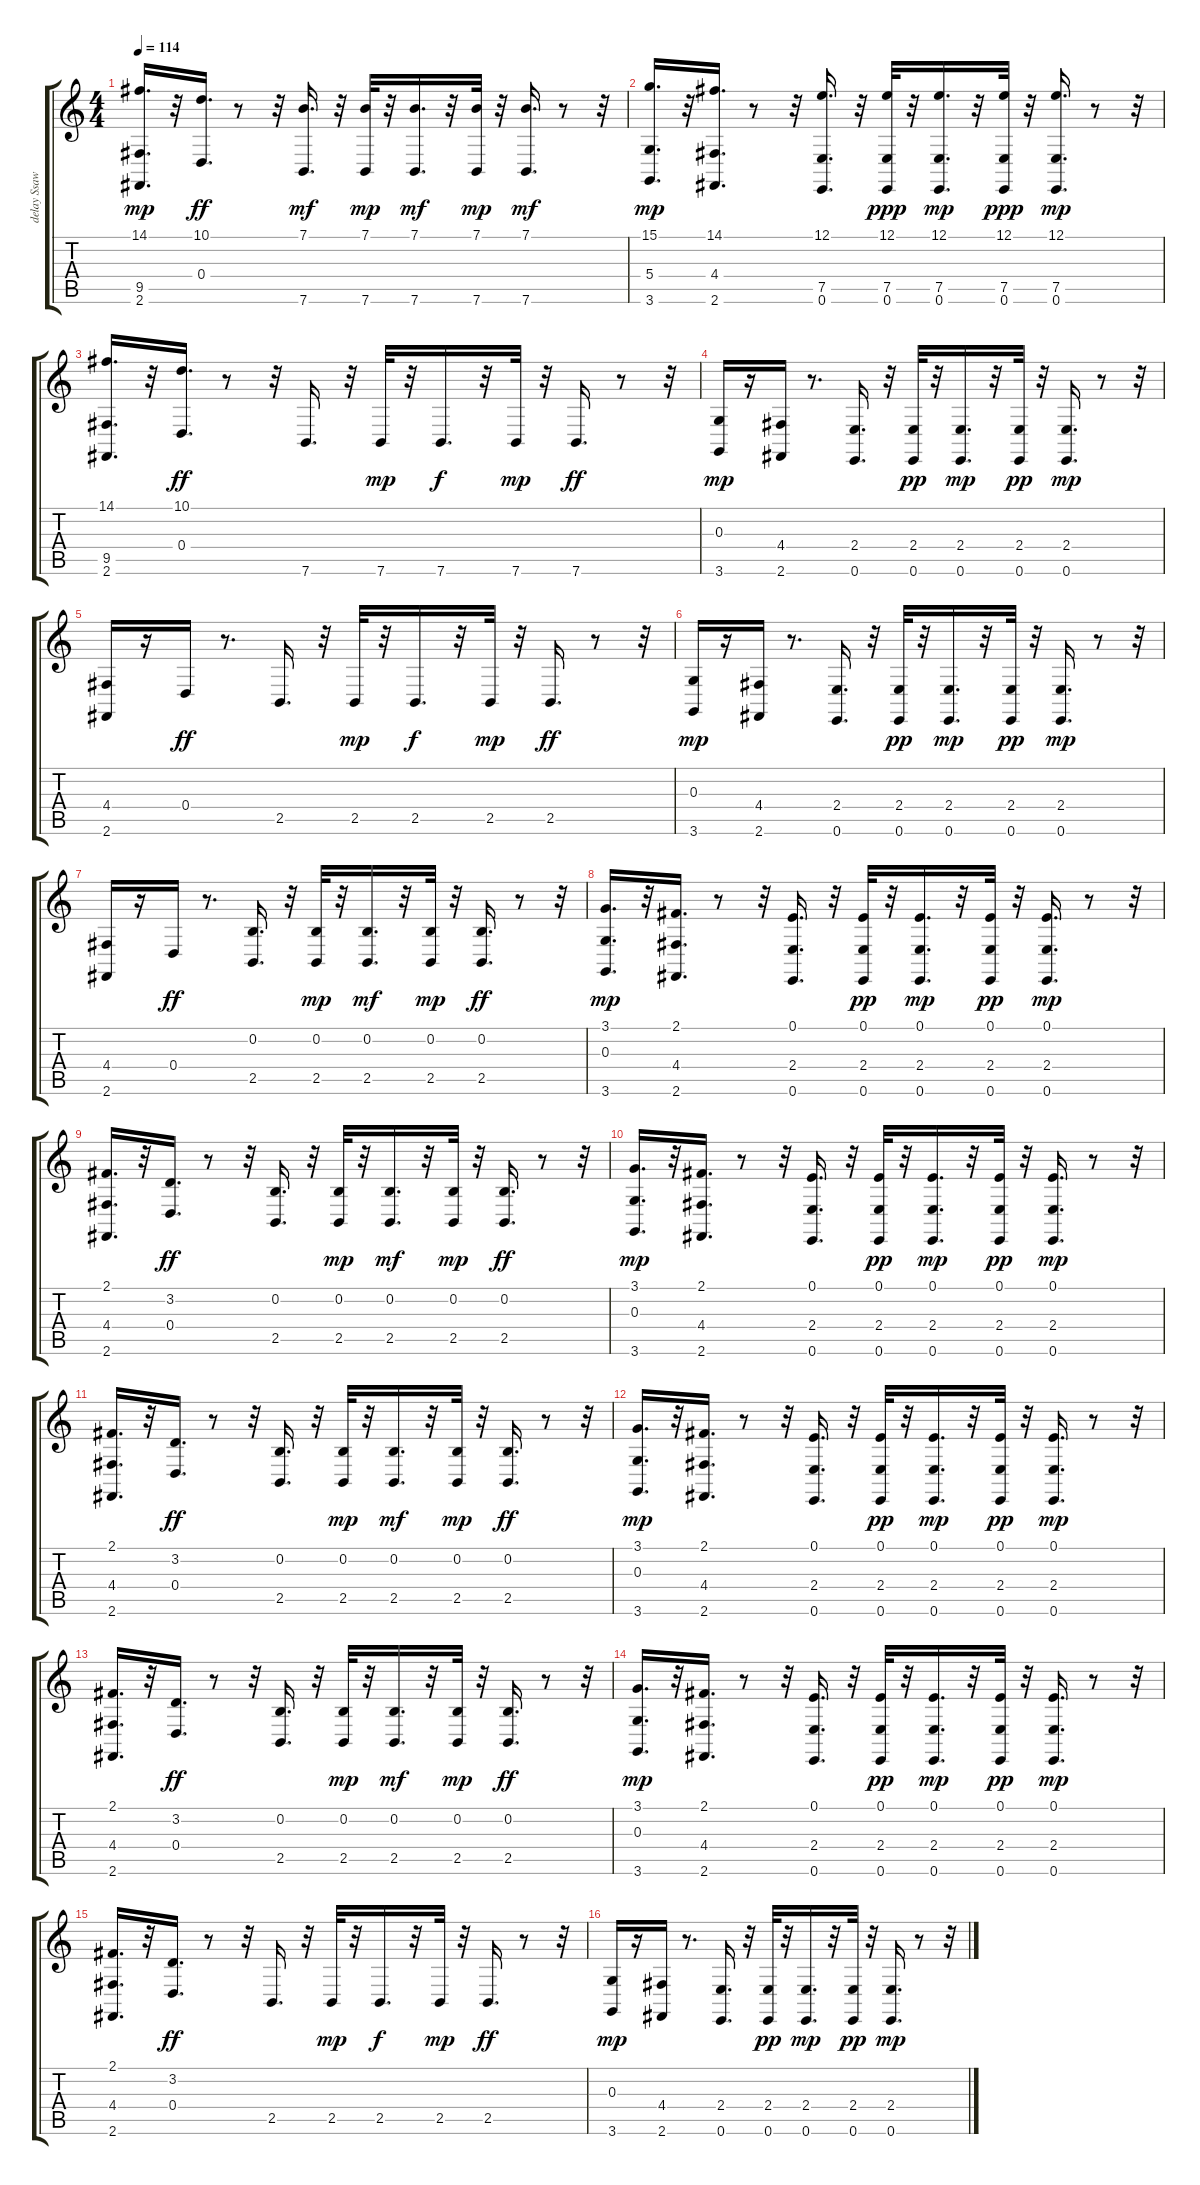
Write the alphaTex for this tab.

\track ("delay Ssaw3" "delay Ssaw") {instrument lead2sawtooth}
\staff {score tabs}
\tuning (E4 B3 G3 D3 A2 E2) {hide}
\ts (4 4)
\tempo 114
\clef g2
\ks c
(14.1 9.5 2.6).16{d dy mp} r.32 (10.1 0.4).16{d dy ff} r.8 r.32 (7.1 7.6).16{d dy mf} r.32 (7.1 7.6).32{dy mp} r.32 (7.1 7.6).16{d dy mf} r.32 (7.1 7.6).32{dy mp} r.32 (7.1 7.6).16{d dy mf} r.8 r.32 |
(15.1 5.4 3.6).16{d dy mp} r.32 (14.1 4.4 2.6).16{d} r.8 r.32 (12.1 7.5 0.6).16{d} r.32 (12.1 7.5 0.6).32{dy ppp} r.32 (12.1 7.5 0.6).16{d dy mp} r.32 (12.1 7.5 0.6).32{dy ppp} r.32 (12.1 7.5 0.6).16{d dy mp} r.8 r.32 |
(14.1 9.5 2.6).16{d} r.32 (10.1 0.4).16{d dy ff} r.8 r.32 7.6.16{d} r.32 7.6.32{dy mp} r.32 7.6.16{d dy f} r.32 7.6.32{dy mp} r.32 7.6.16{d dy ff} r.8 r.32 |
(0.3 3.6).16{dy mp} r.16 (4.4 2.6).16 r.8{d} (2.4 0.6).16{d} r.32 (2.4 0.6).32{dy pp} r.32 (2.4 0.6).16{d dy mp} r.32 (2.4 0.6).32{dy pp} r.32 (2.4 0.6).16{d dy mp} r.8 r.32 |
(4.4 2.6).16 r.16 0.4.16{dy ff} r.8{d} 2.5.16{d} r.32 2.5.32{dy mp} r.32 2.5.16{d dy f} r.32 2.5.32{dy mp} r.32 2.5.16{d dy ff} r.8 r.32 |
(0.3 3.6).16{dy mp} r.16 (4.4 2.6).16 r.8{d} (2.4 0.6).16{d} r.32 (2.4 0.6).32{dy pp} r.32 (2.4 0.6).16{d dy mp} r.32 (2.4 0.6).32{dy pp} r.32 (2.4 0.6).16{d dy mp} r.8 r.32 |
(4.4 2.6).16 r.16 0.4.16{dy ff} r.8{d} (0.2 2.5).16{d} r.32 (0.2 2.5).32{dy mp} r.32 (0.2 2.5).16{d dy mf} r.32 (0.2 2.5).32{dy mp} r.32 (0.2 2.5).16{d dy ff} r.8 r.32 |
(3.1 0.3 3.6).16{d dy mp} r.32 (2.1 4.4 2.6).16{d} r.8 r.32 (0.1 2.4 0.6).16{d} r.32 (0.1 2.4 0.6).32{dy pp} r.32 (0.1 2.4 0.6).16{d dy mp} r.32 (0.1 2.4 0.6).32{dy pp} r.32 (0.1 2.4 0.6).16{d dy mp} r.8 r.32 |
(2.1 4.4 2.6).16{d} r.32 (3.2 0.4).16{d dy ff} r.8 r.32 (0.2 2.5).16{d} r.32 (0.2 2.5).32{dy mp} r.32 (0.2 2.5).16{d dy mf} r.32 (0.2 2.5).32{dy mp} r.32 (0.2 2.5).16{d dy ff} r.8 r.32 |
(3.1 0.3 3.6).16{d dy mp} r.32 (2.1 4.4 2.6).16{d} r.8 r.32 (0.1 2.4 0.6).16{d} r.32 (0.1 2.4 0.6).32{dy pp} r.32 (0.1 2.4 0.6).16{d dy mp} r.32 (0.1 2.4 0.6).32{dy pp} r.32 (0.1 2.4 0.6).16{d dy mp} r.8 r.32 |
(2.1 4.4 2.6).16{d} r.32 (3.2 0.4).16{d dy ff} r.8 r.32 (0.2 2.5).16{d} r.32 (0.2 2.5).32{dy mp} r.32 (0.2 2.5).16{d dy mf} r.32 (0.2 2.5).32{dy mp} r.32 (0.2 2.5).16{d dy ff} r.8 r.32 |
(3.1 0.3 3.6).16{d dy mp} r.32 (2.1 4.4 2.6).16{d} r.8 r.32 (0.1 2.4 0.6).16{d} r.32 (0.1 2.4 0.6).32{dy pp} r.32 (0.1 2.4 0.6).16{d dy mp} r.32 (0.1 2.4 0.6).32{dy pp} r.32 (0.1 2.4 0.6).16{d dy mp} r.8 r.32 |
(2.1 4.4 2.6).16{d} r.32 (3.2 0.4).16{d dy ff} r.8 r.32 (0.2 2.5).16{d} r.32 (0.2 2.5).32{dy mp} r.32 (0.2 2.5).16{d dy mf} r.32 (0.2 2.5).32{dy mp} r.32 (0.2 2.5).16{d dy ff} r.8 r.32 |
(3.1 0.3 3.6).16{d dy mp} r.32 (2.1 4.4 2.6).16{d} r.8 r.32 (0.1 2.4 0.6).16{d} r.32 (0.1 2.4 0.6).32{dy pp} r.32 (0.1 2.4 0.6).16{d dy mp} r.32 (0.1 2.4 0.6).32{dy pp} r.32 (0.1 2.4 0.6).16{d dy mp} r.8 r.32 |
(2.1 4.4 2.6).16{d} r.32 (3.2 0.4).16{d dy ff} r.8 r.32 2.5.16{d} r.32 2.5.32{dy mp} r.32 2.5.16{d dy f} r.32 2.5.32{dy mp} r.32 2.5.16{d dy ff} r.8 r.32 |
(0.3 3.6).16{dy mp} r.16 (4.4 2.6).16 r.8{d} (2.4 0.6).16{d} r.32 (2.4 0.6).32{dy pp} r.32 (2.4 0.6).16{d dy mp} r.32 (2.4 0.6).32{dy pp} r.32 (2.4 0.6).16{d dy mp} r.8 r.32
